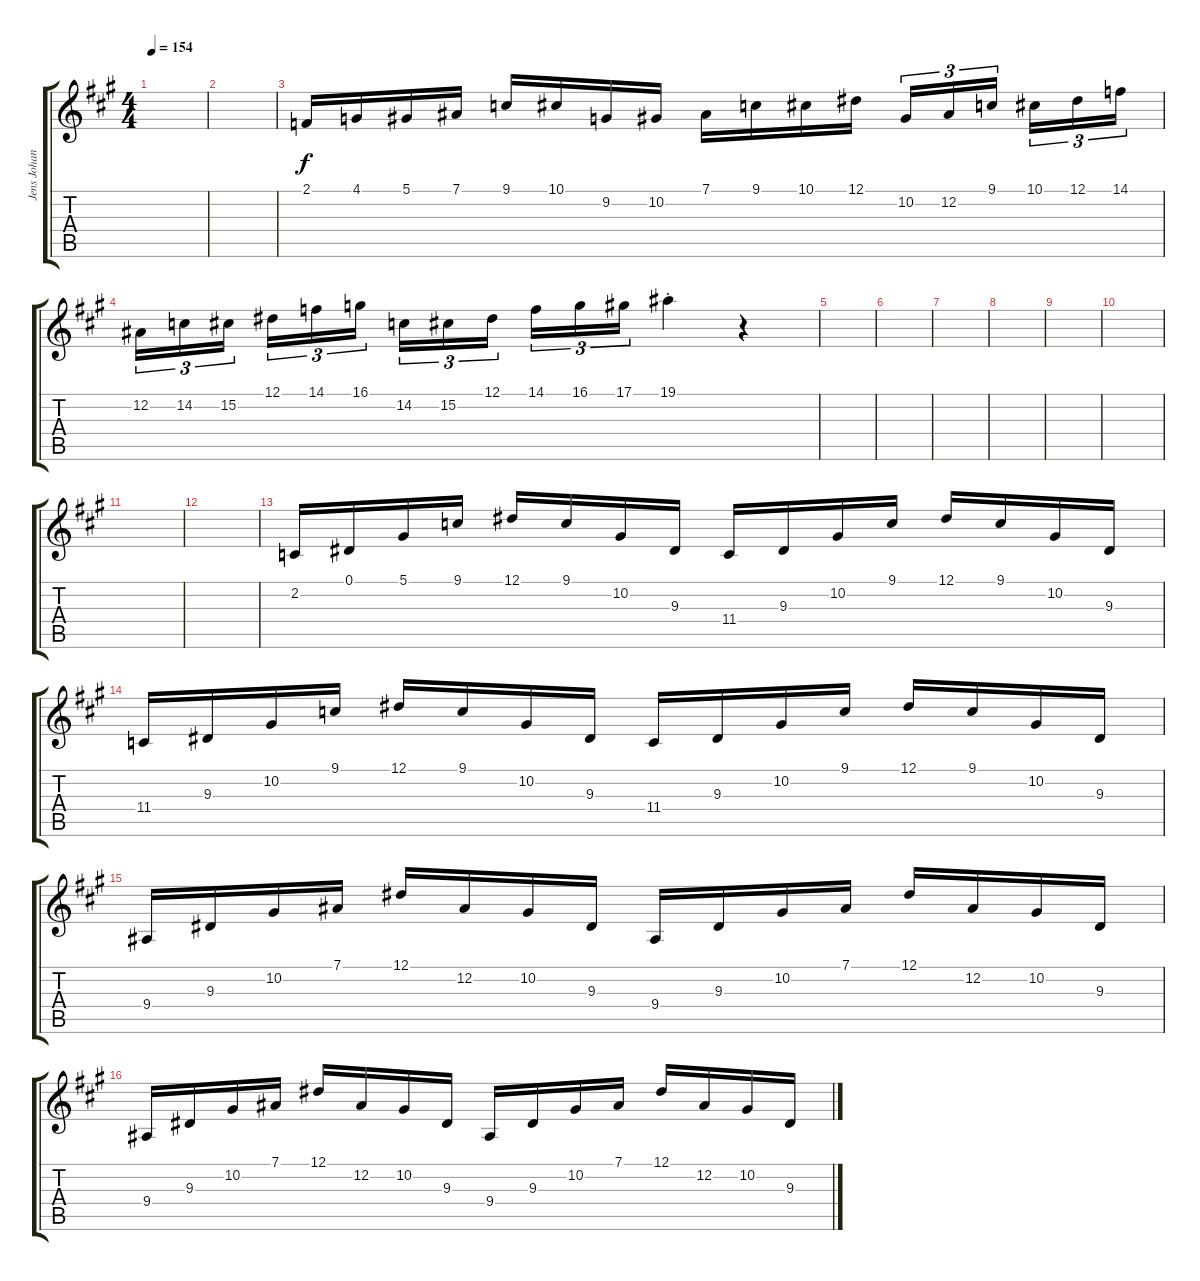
\track ("Jens Johansson I" "Jens Johan") {instrument harpsichord}
\staff {score tabs}
\tuning (Eb4 Bb3 Gb3 Db3 Ab2 Eb2) {hide}
\ts (4 4)
\tempo 154
\clef g2
\ks a
|
|
2.1.16 4.1.16 5.1.16 7.1.16 9.1.16 10.1.16 9.2.16 10.2.16 7.1.16 9.1.16 10.1.16 12.1.16 10.2.16{tu (3 2)} 12.2.16{tu (3 2)} 9.1.16{tu (3 2) beam splitsecondary} 10.1.16{tu (3 2)} 12.1.16{tu (3 2)} 14.1.16{tu (3 2)} |
12.2.16{tu (3 2)} 14.2.16{tu (3 2)} 15.2.16{tu (3 2) beam splitsecondary} 12.1.16{tu (3 2)} 14.1.16{tu (3 2)} 16.1.16{tu (3 2)} 14.2.16{tu (3 2)} 15.2.16{tu (3 2)} 12.1.16{tu (3 2) beam splitsecondary} 14.1.16{tu (3 2)} 16.1.16{tu (3 2)} 17.1.16{tu (3 2)} 19.1{st}.4 r.4 |
|
|
|
|
|
|
|
|
2.2.16 0.1.16 5.1.16 9.1.16 12.1.16 9.1.16 10.2.16 9.3.16 11.4.16 9.3.16 10.2.16 9.1.16 12.1.16 9.1.16 10.2.16 9.3.16 |
11.4.16 9.3.16 10.2.16 9.1.16 12.1.16 9.1.16 10.2.16 9.3.16 11.4.16 9.3.16 10.2.16 9.1.16 12.1.16 9.1.16 10.2.16 9.3.16 |
9.4.16 9.3.16 10.2.16 7.1.16 12.1.16 12.2.16 10.2.16 9.3.16 9.4.16 9.3.16 10.2.16 7.1.16 12.1.16 12.2.16 10.2.16 9.3.16 |
9.4.16 9.3.16 10.2.16 7.1.16 12.1.16 12.2.16 10.2.16 9.3.16 9.4.16 9.3.16 10.2.16 7.1.16 12.1.16 12.2.16 10.2.16 9.3.16
